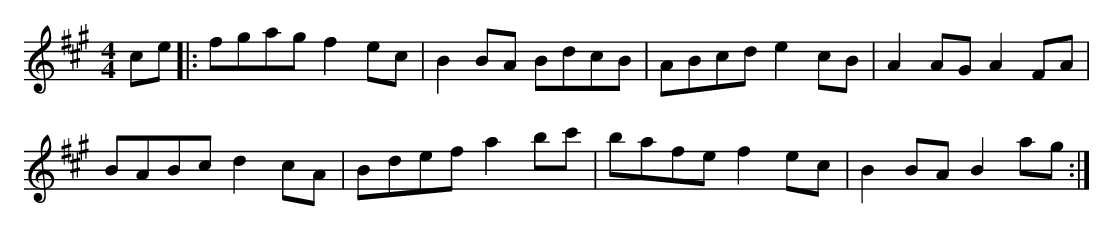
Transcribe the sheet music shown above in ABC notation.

X:1
M:4/4
K:Bdor
ce|:fgag f2ec|B2 BA BdcB|ABcd e2cB|A2 AG A2 FA|
BABc d2cA|Bdef a2bc'|bafe f2ec|B2BA B2ag:|
